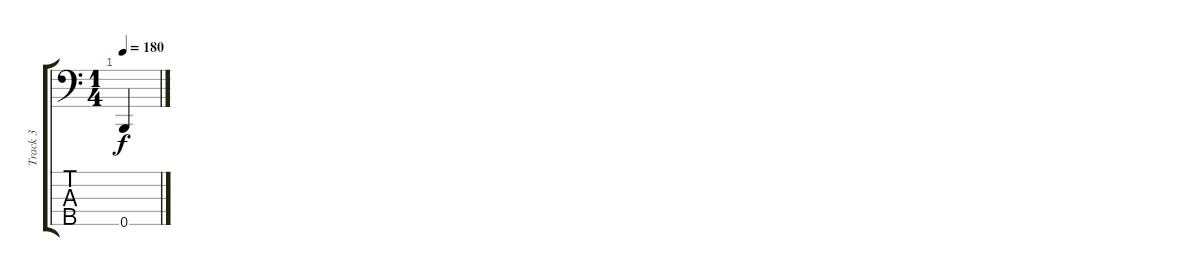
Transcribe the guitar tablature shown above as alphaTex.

\track ("Track 3" "Track 3") {instrument electricbassfinger}
\staff {score tabs}
\tuning (G2 D2 A1 E1 B0) {hide}
\ts (1 4)
\tempo 180
\clef f4
\ks c
0.5.4{dy f}
